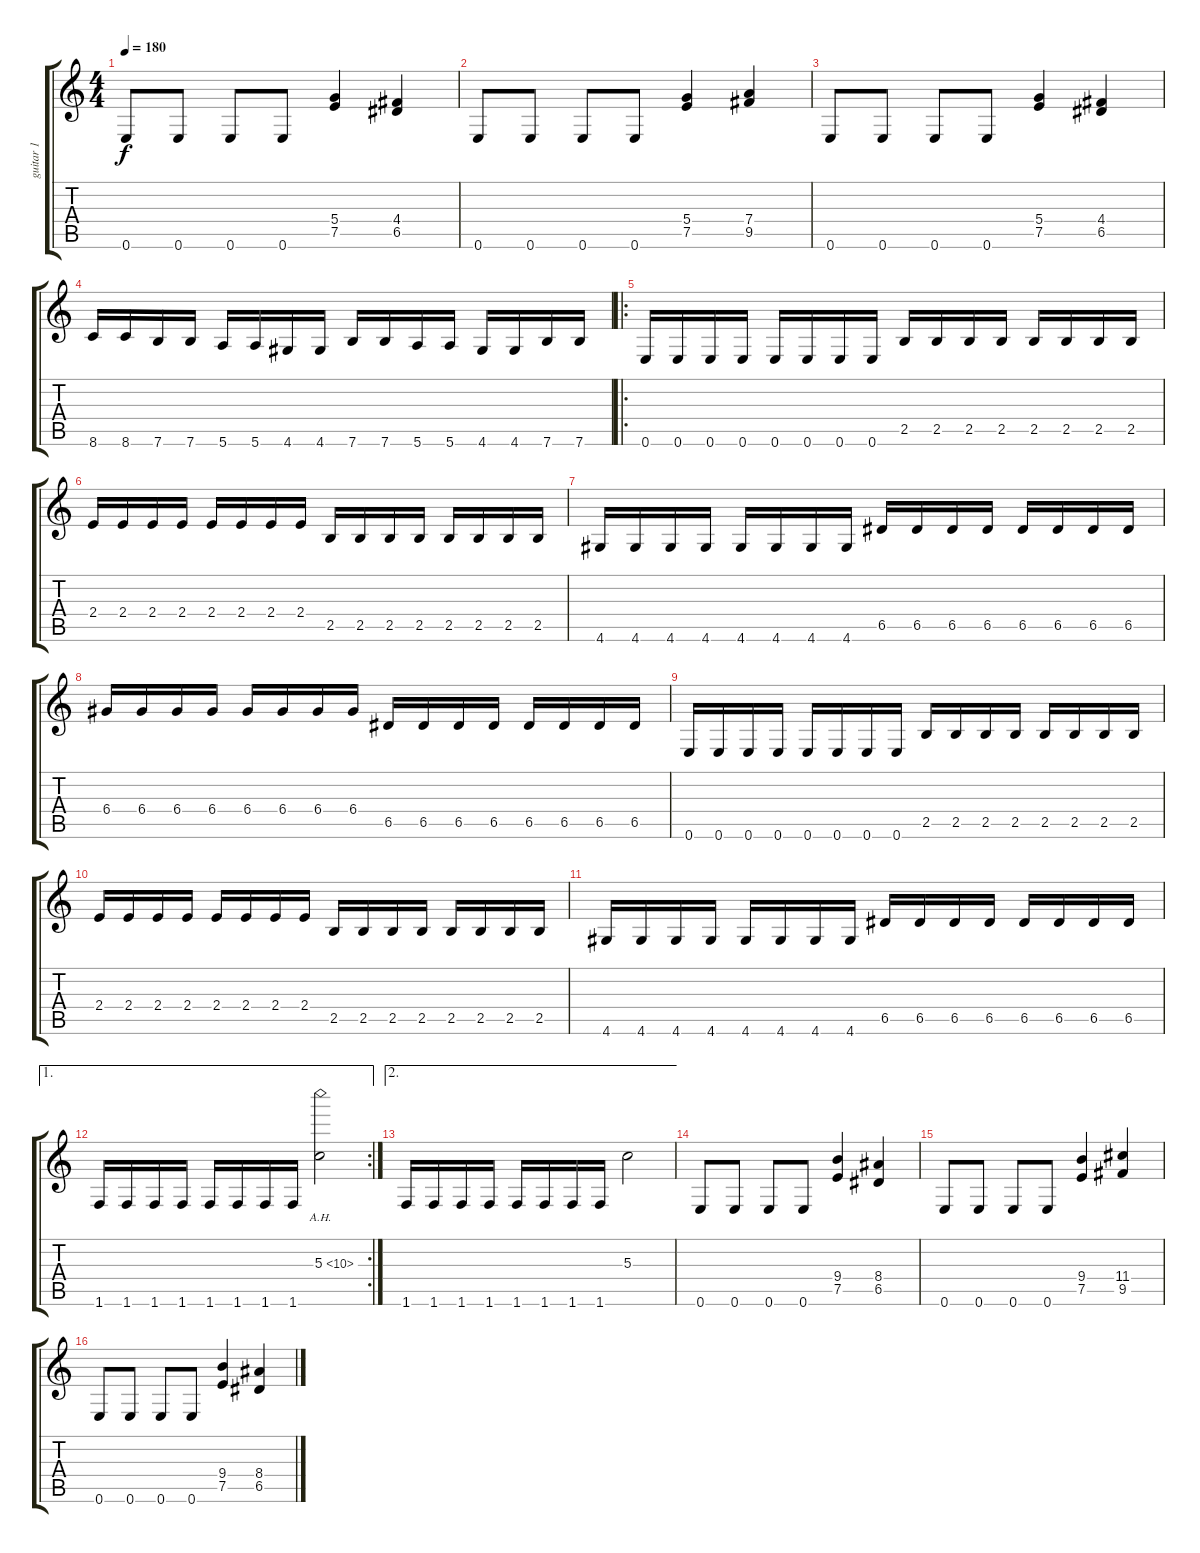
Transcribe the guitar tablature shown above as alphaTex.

\track ("guitar 1" "guitar 1") {instrument distortionguitar}
\staff {score tabs}
\tuning (E4 B3 G3 D3 A2 E2) {hide}
\ts (4 4)
\tempo 180
\clef g2
\ks c
0.6.8{dy f} 0.6.8 0.6.8 0.6.8 (5.4 7.5).4 (4.4 6.5).4 |
0.6.8 0.6.8 0.6.8 0.6.8 (5.4 7.5).4 (7.4 9.5).4 |
0.6.8 0.6.8 0.6.8 0.6.8 (5.4 7.5).4 (4.4 6.5).4 |
8.6.16 8.6.16 7.6.16 7.6.16 5.6.16 5.6.16 4.6.16 4.6.16 7.6.16 7.6.16 5.6.16 5.6.16 4.6.16 4.6.16 7.6.16 7.6.16 |
\ro
0.6.16 0.6.16 0.6.16 0.6.16 0.6.16 0.6.16 0.6.16 0.6.16 2.5.16 2.5.16 2.5.16 2.5.16 2.5.16 2.5.16 2.5.16 2.5.16 |
2.4.16 2.4.16 2.4.16 2.4.16 2.4.16 2.4.16 2.4.16 2.4.16 2.5.16 2.5.16 2.5.16 2.5.16 2.5.16 2.5.16 2.5.16 2.5.16 |
4.6.16 4.6.16 4.6.16 4.6.16 4.6.16 4.6.16 4.6.16 4.6.16 6.5.16 6.5.16 6.5.16 6.5.16 6.5.16 6.5.16 6.5.16 6.5.16 |
6.4.16 6.4.16 6.4.16 6.4.16 6.4.16 6.4.16 6.4.16 6.4.16 6.5.16 6.5.16 6.5.16 6.5.16 6.5.16 6.5.16 6.5.16 6.5.16 |
0.6.16 0.6.16 0.6.16 0.6.16 0.6.16 0.6.16 0.6.16 0.6.16 2.5.16 2.5.16 2.5.16 2.5.16 2.5.16 2.5.16 2.5.16 2.5.16 |
2.4.16 2.4.16 2.4.16 2.4.16 2.4.16 2.4.16 2.4.16 2.4.16 2.5.16 2.5.16 2.5.16 2.5.16 2.5.16 2.5.16 2.5.16 2.5.16 |
4.6.16 4.6.16 4.6.16 4.6.16 4.6.16 4.6.16 4.6.16 4.6.16 6.5.16 6.5.16 6.5.16 6.5.16 6.5.16 6.5.16 6.5.16 6.5.16 |
\ae 1
\rc 2
1.6.16 1.6.16 1.6.16 1.6.16 1.6.16 1.6.16 1.6.16 1.6.16 5.3{ah 5}.2 |
\ae 2
1.6.16 1.6.16 1.6.16 1.6.16 1.6.16 1.6.16 1.6.16 1.6.16 5.3.2 |
0.6.8 0.6.8 0.6.8 0.6.8 (9.4 7.5).4 (8.4 6.5).4 |
0.6.8 0.6.8 0.6.8 0.6.8 (9.4 7.5).4 (11.4 9.5).4 |
0.6.8 0.6.8 0.6.8 0.6.8 (9.4 7.5).4 (8.4 6.5).4
